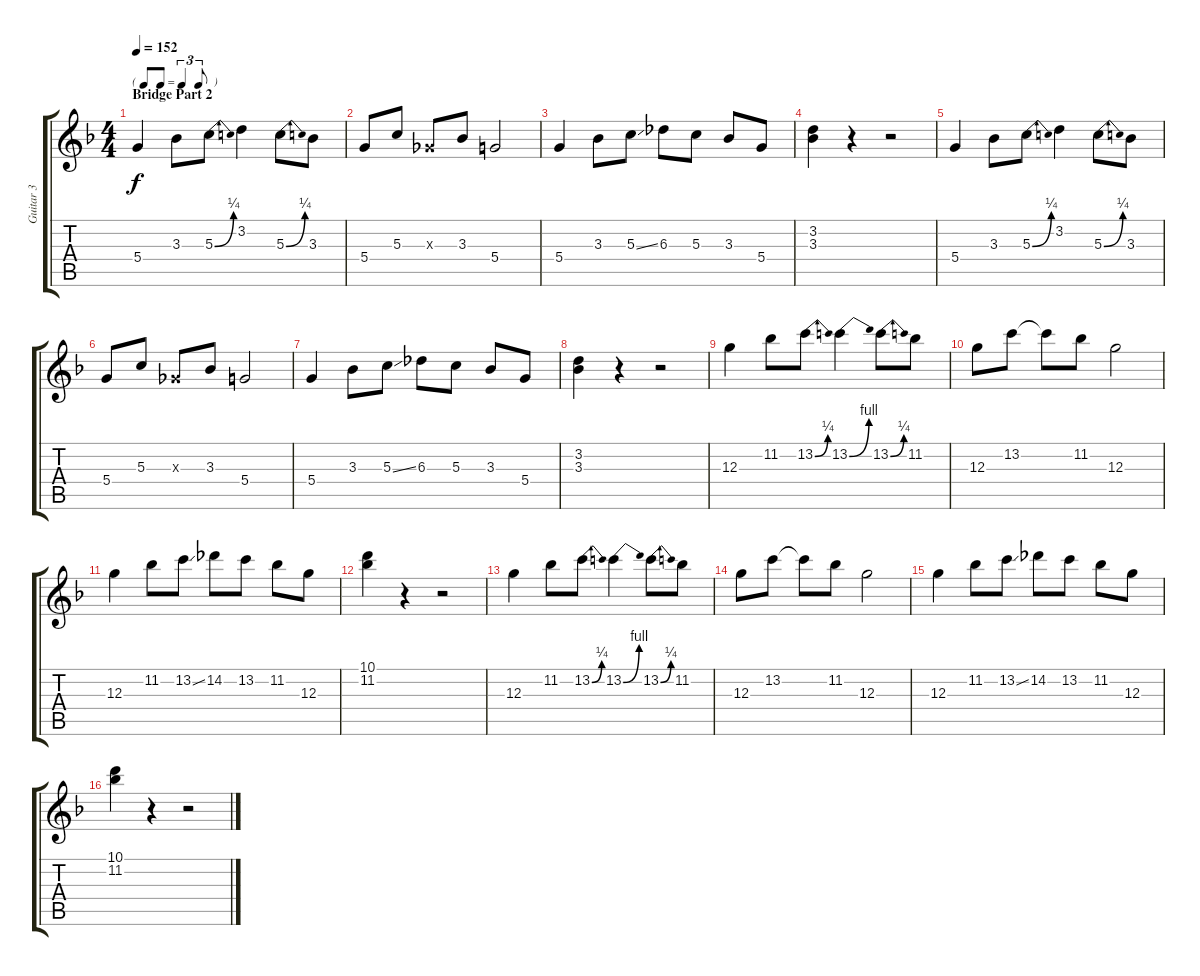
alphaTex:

\track ("Guitar 3" "Guitar 3") {instrument distortionguitar}
\staff {score tabs}
\tuning (E4 B3 G3 D3 A2 E2) {hide}
\ts (4 4)
\tf triplet8th
\section ("" "Bridge Part 2")
\tempo 152
\clef g2
\ks f
5.4.4{dy f} 3.3.8 5.3{be (bend 0 0 60 1)}.8 3.2.4 5.3{be (bend 0 0 60 1)}.8 3.3.8 |
5.4.8 5.3.8 -1.3{x}.8 3.3.8 5.4.2 |
5.4.4 3.3.8 5.3{ss}.8 6.3.8 5.3.8 3.3.8 5.4.8 |
(3.2 3.3).4 r.4 r.2 |
5.4.4 3.3.8 5.3{be (bend 0 0 60 1)}.8 3.2.4 5.3{be (bend 0 0 60 1)}.8 3.3.8 |
5.4.8 5.3.8 -1.3{x}.8 3.3.8 5.4.2 |
5.4.4 3.3.8 5.3{ss}.8 6.3.8 5.3.8 3.3.8 5.4.8 |
(3.2 3.3).4 r.4 r.2 |
12.3.4{volume 13} 11.2.8 13.2{be (bend 0 0 60 1)}.8 13.2{be (bend 0 0 60 4)}.4 13.2{be (bend 0 0 60 1)}.8 11.2.8 |
12.3.8 13.2.8 13.2{t}.8 11.2.8 12.3.2 |
12.3.4 11.2.8 13.2{ss}.8 14.2.8 13.2.8 11.2.8 12.3.8 |
(10.1 11.2).4 r.4 r.2 |
12.3.4 11.2.8 13.2{be (bend 0 0 60 1)}.8 13.2{be (bend 0 0 60 4)}.4 13.2{be (bend 0 0 60 1)}.8 11.2.8 |
12.3.8 13.2.8 13.2{t}.8 11.2.8 12.3.2 |
12.3.4 11.2.8 13.2{ss}.8 14.2.8 13.2.8 11.2.8 12.3.8 |
(10.1 11.2).4 r.4 r.2
